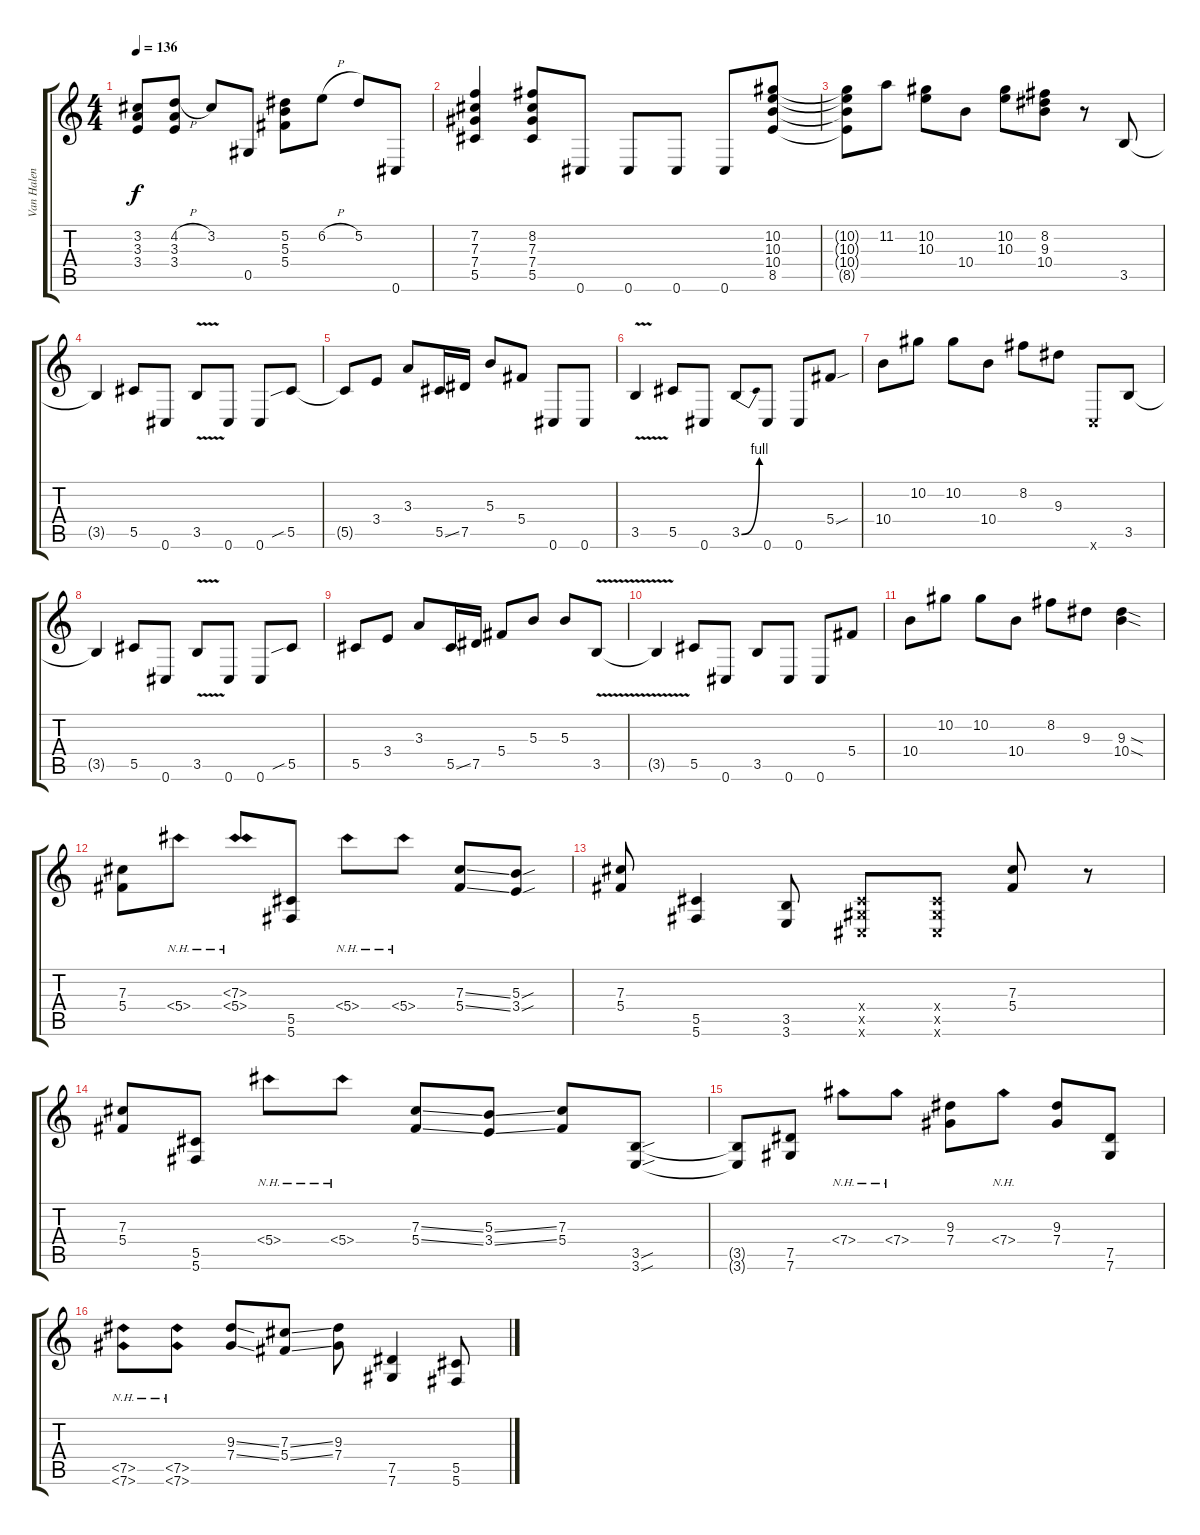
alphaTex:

\track ("Van Halen Rhythm" "Van Halen ") {instrument overdrivenguitar}
\staff {score tabs}
\tuning (Eb4 Bb3 Gb3 Db3 Ab2 Db2) {hide}
\ts (4 4)
\tempo 136
\clef g2
\ks c
(3.2{t} 3.3{t} 3.4{t}).8{dy f} (4.2{h} 3.3 3.4).8 3.2.8 0.5.8 (5.2 5.3 5.4).8 6.2{h}.8 5.2.8 0.6.8 |
(7.2 7.3 7.4 5.5).4 (8.2 7.3 7.4 5.5).8 0.6.8 0.6.8 0.6.8 0.6.8 (10.2 10.3 10.4 8.5).8 |
(10.2{t} 10.3{t} 10.4{t} 8.5{t}).8 11.2.8 (10.2 10.3).8 10.4.8 (10.2 10.3).8 (8.2 9.3 10.4).8 r.8 3.5.8 |
3.5{t}.4 5.5.8 0.6.8 3.5{v}.8 0.6.8 0.6.8 5.5{sib}.8 |
5.5{t}.8 3.4.8 3.3.8 5.5{ss}.16 7.5.16 5.3.8 5.4.8 0.6.8 0.6.8 |
3.5{v}.4 5.5.8 0.6.8 3.5{be (bend 0 0 60 4)}.8 0.6.8 0.6.8 5.4{sou}.8 |
10.4.8 10.2.8 10.2.8 10.4.8 8.2.8 9.3.8 -1.6{x}.8 3.5.8 |
3.5{t}.4 5.5.8 0.6.8 3.5{v}.8 0.6.8 0.6.8 5.5{sib}.8 |
5.5.8 3.4.8 3.3.8 5.5{ss}.16 7.5.16 5.4.8 5.3.8 5.3.8 3.5{v}.8 |
3.5{t}.4 5.5.8 0.6.8 3.5.8 0.6.8 0.6.8 5.4.8 |
10.4.8 10.2.8 10.2.8 10.4.8 8.2.8 9.3.8 (9.3{sod} 10.4{sod}).4 |
(7.3 5.4).8 5.4{nh}.8 (7.3{nh} 5.4{nh}).8 (5.5 5.6).8 5.4{nh}.8 5.4{nh}.8 (7.3{ss} 5.4{ss}).8 (5.3{sou} 3.4{sou}).8 |
(7.3 5.4).8 (5.5 5.6).4 (3.5 3.6).8 (0.4{x} 0.5{x} 0.6{x}).8 (0.4{x} 0.5{x} 0.6{x}).8 (7.3 5.4).8 r.8 |
(7.3 5.4).8 (5.5 5.6).8 5.4{nh}.8 5.4{nh}.8 (7.3{ss} 5.4{ss}).8 (5.3{ss} 3.4{ss}).8 (7.3 5.4).8 (3.5{sou} 3.6{sou}).8 |
(3.5{t} 3.6{t}).8 (7.5 7.6).8 7.4{nh}.8 7.4{nh}.8 (9.3 7.4).8 7.4{nh}.8 (9.3 7.4).8 (7.5 7.6).8 |
(7.5{nh} 7.6{nh}).8 (7.5{nh} 7.6{nh}).8 (9.3{ss} 7.4{ss}).8 (7.3{ss} 5.4{ss}).8 (9.3 7.4).8 (7.5 7.6).4 (5.5 5.6).8
